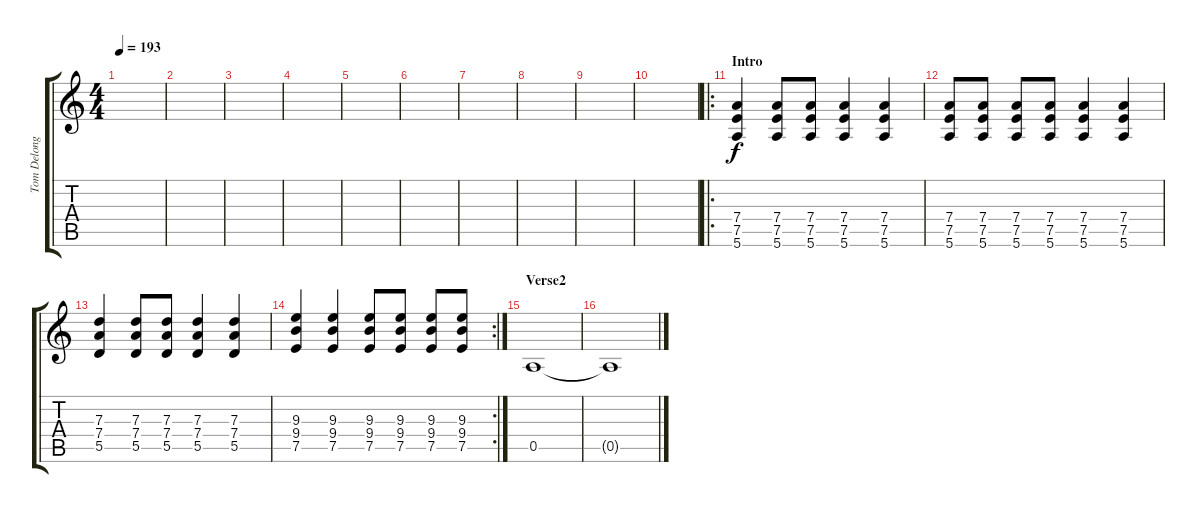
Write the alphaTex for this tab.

\track ("Tom Delong (Guitar 2)" "Tom Delong") {instrument distortionguitar}
\staff {score tabs}
\tuning (E4 B3 G3 D3 A2 E2) {hide}
\ts (4 4)
\tempo 193
\clef g2
\ks c
|
|
|
|
|
|
|
|
|
|
\ro
\section ("" "Intro")
(7.4 7.5 5.6).4 (7.4 7.5 5.6).8 (7.4 7.5 5.6).8 (7.4 7.5 5.6).4 (7.4 7.5 5.6).4 |
(7.4 7.5 5.6).8 (7.4 7.5 5.6).8 (7.4 7.5 5.6).8 (7.4 7.5 5.6).8 (7.4 7.5 5.6).4 (7.4 7.5 5.6).4 |
(7.3 7.4 5.5).4 (7.3 7.4 5.5).8 (7.3 7.4 5.5).8 (7.3 7.4 5.5).4 (7.3 7.4 5.5).4 |
\rc 2
(9.3 9.4 7.5).4 (9.3 9.4 7.5).4 (9.3 9.4 7.5).8 (9.3 9.4 7.5).8 (9.3 9.4 7.5).8 (9.3 9.4 7.5).8 |
\section ("" "Verse2")
0.5.1 |
0.5{t}.1
